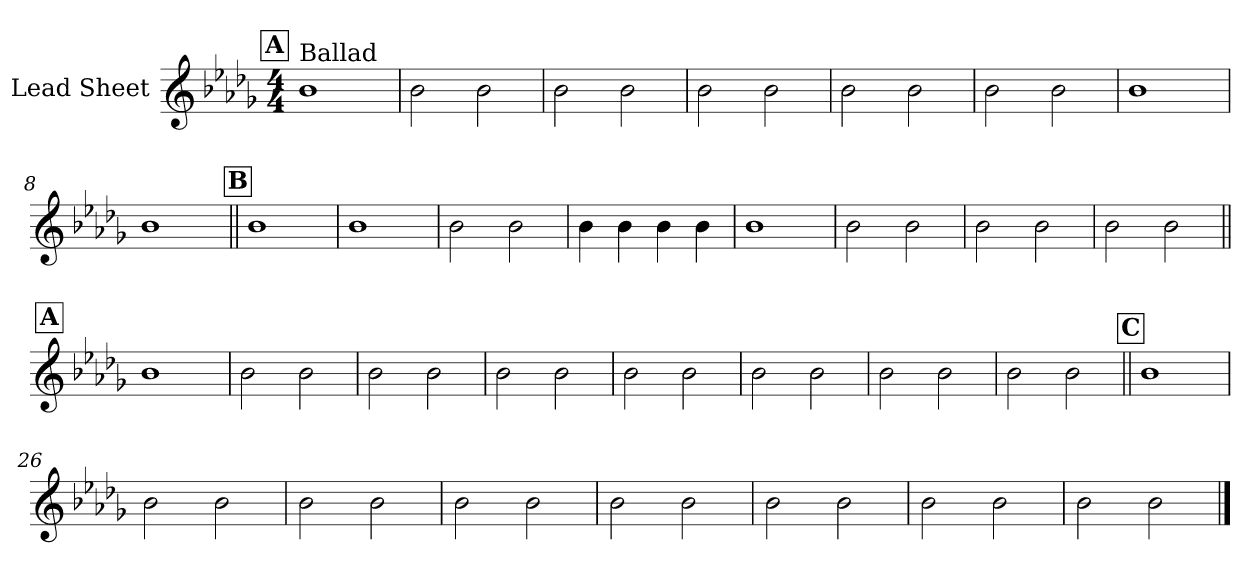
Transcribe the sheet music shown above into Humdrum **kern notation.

**kern
*part1
*staff1
*I"Lead Sheet
*clefG2
*k[b-e-a-d-g-]
*D-:
*M4/4
!!LO:REH:place=s1:a:fs=14:t=A
=1
!LO:TX:a:t=Ballad
1b-
=2
2b-\
2b-\
=3
2b-\
2b-\
=4
2b-\
2b-\
!!LO:LB:g=z
=5
2b-\
2b-\
=6
2b-\
2b-\
=7
1b-
=8
1b-
!!LO:LB:g=z
!!LO:REH:place=s1:a:fs=14:t=B
=9||
1b-
=10
1b-
=11
2b-\
2b-\
=12
4b-\
4b-\
4b-\
4b-\
!!LO:LB:g=z
=13
1b-
=14
2b-\
2b-\
=15
2b-\
2b-\
=16
2b-\
2b-\
!!LO:LB:g=z
!!LO:REH:place=s1:a:fs=14:t=A
=17||
1b-
=18
2b-\
2b-\
=19
2b-\
2b-\
=20
2b-\
2b-\
!!LO:LB:g=z
=21
2b-\
2b-\
=22
2b-\
2b-\
=23
2b-\
2b-\
=24
2b-\
2b-\
!!LO:LB:g=z
!!LO:REH:place=s1:a:fs=14:t=C
=25||
1b-
=26
2b-\
2b-\
=27
2b-\
2b-\
=28
2b-\
2b-\
!!LO:LB:g=z
=29
2b-\
2b-\
=30
2b-\
2b-\
=31
2b-\
2b-\
=32
2b-\
2b-\
==
*-
